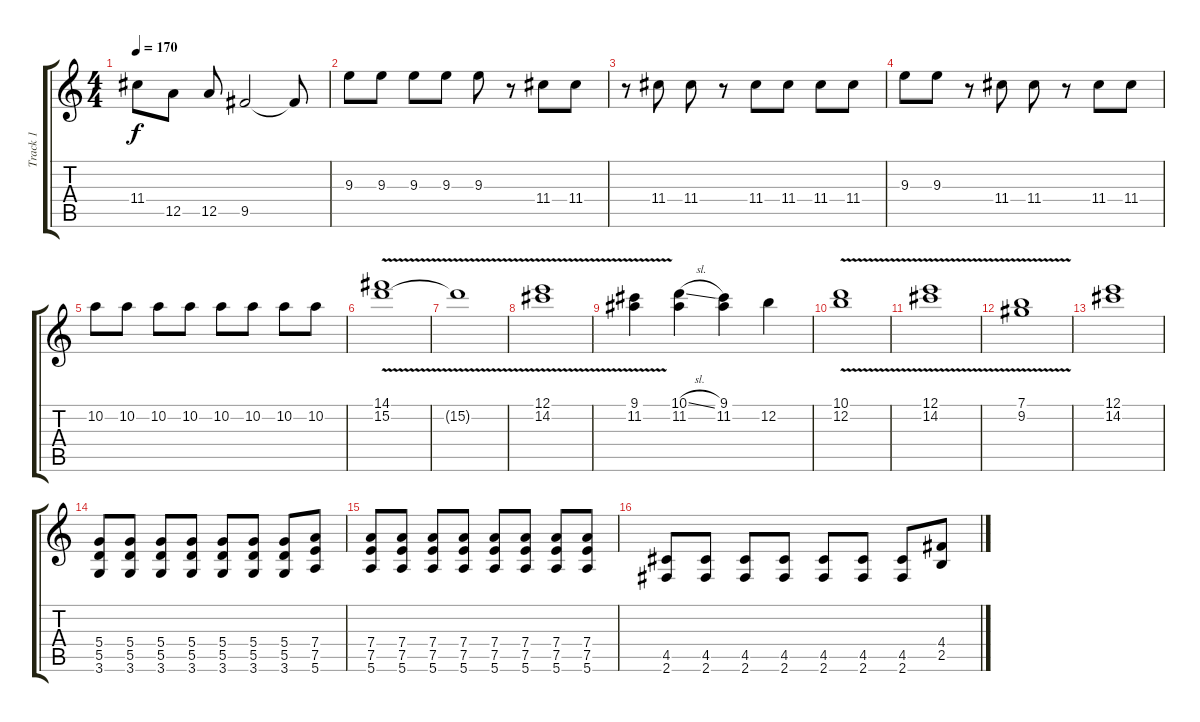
\track ("Track 1" "Track 1") {instrument distortionguitar}
\staff {score tabs}
\tuning (E4 B3 G3 D3 A2 E2) {hide}
\ts (4 4)
\tempo 170
\clef g2
\ks c
11.4{t}.8{dy f} 12.5.8 12.5.8 9.5.2 9.5{t}.8 |
9.3.8 9.3.8 9.3.8 9.3.8 9.3.8 r.8 11.4.8 11.4.8 |
r.8 11.4.8 11.4.8 r.8 11.4.8 11.4.8 11.4.8 11.4.8 |
9.3.8 9.3.8 r.8 11.4.8 11.4.8 r.8 11.4.8 11.4.8 |
10.2.8 10.2.8 10.2.8 10.2.8 10.2.8 10.2.8 10.2.8 10.2.8 |
(14.1 15.2{v}).1 |
15.2{t}.1 |
(12.1 14.2{v}).1 |
(9.1 11.2{v}).4 (10.1{sl} 11.2).4 (9.1 11.2).4 12.2.4 |
(10.1 12.2{v}).1 |
(12.1 14.2{v}).1 |
(7.1 9.2{v}).1 |
(12.1 14.2).1 |
(5.4 5.5 3.6).8 (5.4 5.5 3.6).8 (5.4 5.5 3.6).8 (5.4 5.5 3.6).8 (5.4 5.5 3.6).8 (5.4 5.5 3.6).8 (5.4 5.5 3.6).8 (7.4 7.5 5.6).8 |
(7.4 7.5 5.6).8 (7.4 7.5 5.6).8 (7.4 7.5 5.6).8 (7.4 7.5 5.6).8 (7.4 7.5 5.6).8 (7.4 7.5 5.6).8 (7.4 7.5 5.6).8 (7.4 7.5 5.6).8 |
(4.5 2.6).8 (4.5 2.6).8 (4.5 2.6).8 (4.5 2.6).8 (4.5 2.6).8 (4.5 2.6).8 (4.5 2.6).8 (4.4 2.5).8
